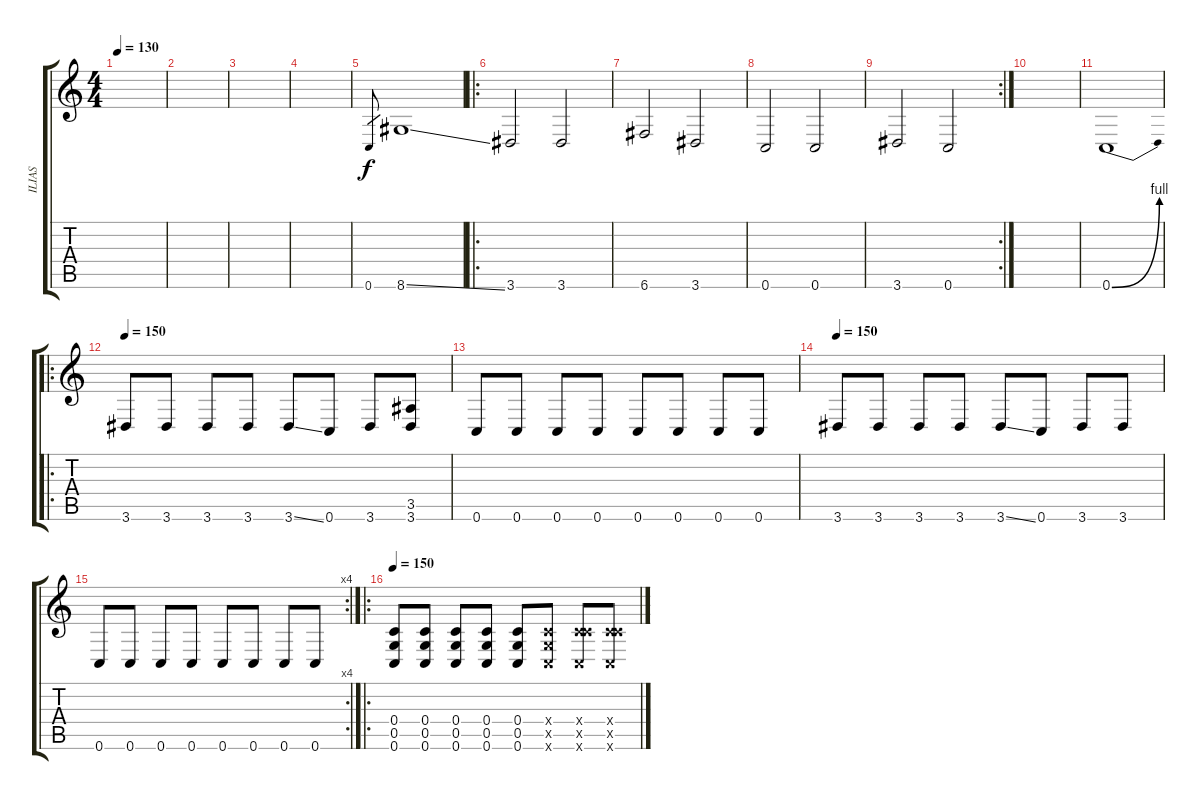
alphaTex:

\track ("ILIAS" "ILIAS") {instrument electricbasspick}
\staff {score tabs}
\tuning (D4 A3 F3 C3 G2 C2) {hide}
\ts (4 4)
\tempo 130
\clef g2
\ks c
|
|
|
|
0.6.8{gr} 8.6{ss}.1 |
\ro
3.6.2 3.6.2 |
6.6.2{dy f} 3.6.2 |
0.6.2 0.6.2 |
\rc 2
3.6.2 0.6.2 |
|
0.6{be (bend 0 0 60 4)}.1 |
\ro
\tempo 150
3.6.8 3.6.8 3.6.8 3.6.8 3.6{ss}.8 0.6.8 3.6.8 (3.5 3.6).8 |
0.6.8 0.6.8 0.6.8 0.6.8 0.6.8 0.6.8 0.6.8 0.6.8 |
\tempo 150
3.6.8 3.6.8 3.6.8 3.6.8 3.6{ss}.8 0.6.8 3.6.8 3.6.8 |
\rc 4
0.6.8 0.6.8 0.6.8 0.6.8 0.6.8 0.6.8 0.6.8 0.6.8 |
\ro
\tempo 150
(0.4 0.5 0.6).8 (0.4 0.5 0.6).8 (0.4 0.5 0.6).8 (0.4 0.5 0.6).8 (0.4 0.5 0.6).8 (0.4{x} 0.5{x} 0.6{x}).8 (0.4{x} 5.5{x} 0.6{x}).8 (0.4{x} 5.5{x} 0.6{x}).8
